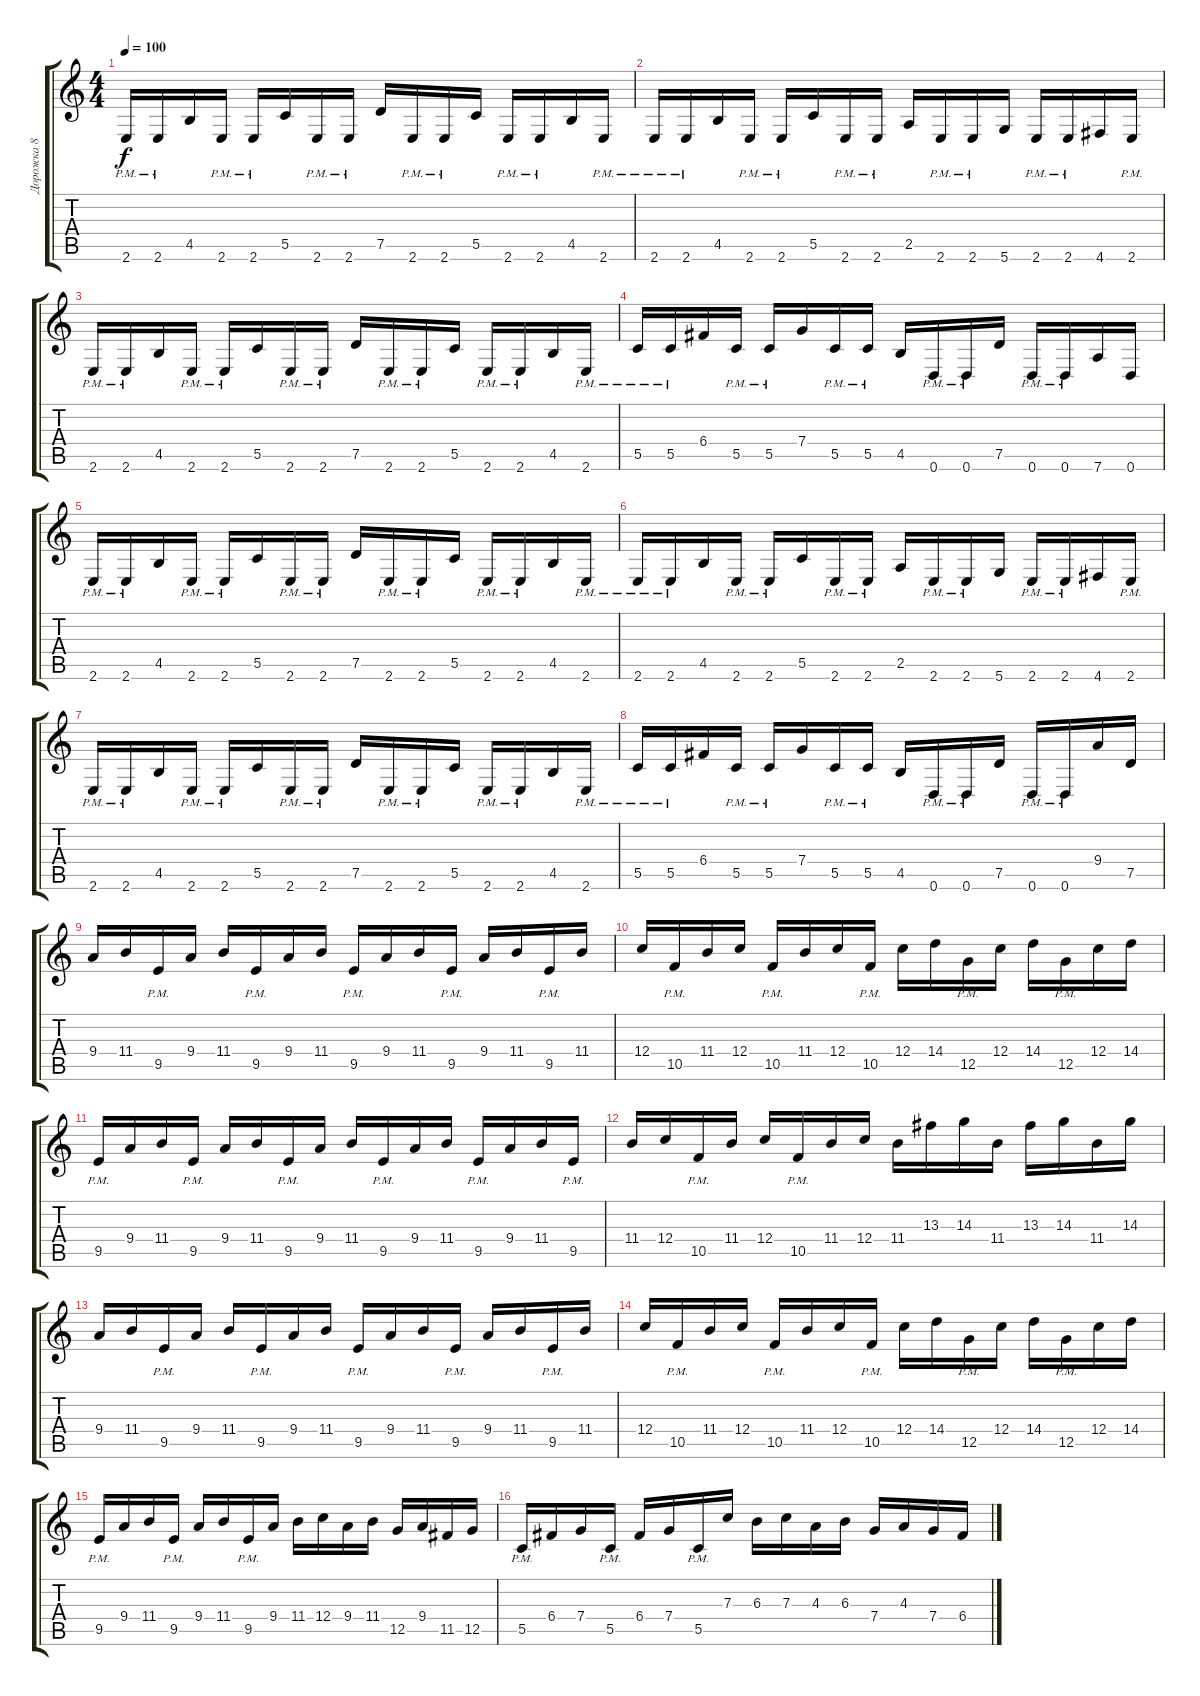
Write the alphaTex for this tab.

\track ("Дорожка 8" "Дорожка 8") {instrument distortionguitar}
\staff {score tabs}
\tuning (D4 A3 F3 C3 G2 D2) {hide}
\ts (4 4)
\tempo 100
\clef g2
\ks c
2.6{pm}.16{dy f} 2.6{pm}.16 4.5.16 2.6{pm}.16 2.6{pm}.16 5.5.16 2.6{pm}.16 2.6{pm}.16 7.5.16 2.6{pm}.16 2.6{pm}.16 5.5.16 2.6{pm}.16 2.6{pm}.16 4.5.16 2.6{pm}.16 |
2.6{pm}.16 2.6{pm}.16 4.5.16 2.6{pm}.16 2.6{pm}.16 5.5.16 2.6{pm}.16 2.6{pm}.16 2.5.16 2.6{pm}.16 2.6{pm}.16 5.6.16 2.6{pm}.16 2.6{pm}.16 4.6.16 2.6{pm}.16 |
2.6{pm}.16 2.6{pm}.16 4.5.16 2.6{pm}.16 2.6{pm}.16 5.5.16 2.6{pm}.16 2.6{pm}.16 7.5.16 2.6{pm}.16 2.6{pm}.16 5.5.16 2.6{pm}.16 2.6{pm}.16 4.5.16 2.6{pm}.16 |
5.5{pm}.16 5.5{pm}.16 6.4.16 5.5{pm}.16 5.5{pm}.16 7.4.16 5.5{pm}.16 5.5{pm}.16 4.5.16 0.6{pm}.16 0.6{pm}.16 7.5.16 0.6{pm}.16 0.6{pm}.16 7.6.16 0.6.16 |
2.6{pm}.16 2.6{pm}.16 4.5.16 2.6{pm}.16 2.6{pm}.16 5.5.16 2.6{pm}.16 2.6{pm}.16 7.5.16 2.6{pm}.16 2.6{pm}.16 5.5.16 2.6{pm}.16 2.6{pm}.16 4.5.16 2.6{pm}.16 |
2.6{pm}.16 2.6{pm}.16 4.5.16 2.6{pm}.16 2.6{pm}.16 5.5.16 2.6{pm}.16 2.6{pm}.16 2.5.16 2.6{pm}.16 2.6{pm}.16 5.6.16 2.6{pm}.16 2.6{pm}.16 4.6.16 2.6{pm}.16 |
2.6{pm}.16 2.6{pm}.16 4.5.16 2.6{pm}.16 2.6{pm}.16 5.5.16 2.6{pm}.16 2.6{pm}.16 7.5.16 2.6{pm}.16 2.6{pm}.16 5.5.16 2.6{pm}.16 2.6{pm}.16 4.5.16 2.6{pm}.16 |
5.5{pm}.16 5.5{pm}.16 6.4.16 5.5{pm}.16 5.5{pm}.16 7.4.16 5.5{pm}.16 5.5{pm}.16 4.5.16 0.6{pm}.16 0.6{pm}.16 7.5.16 0.6{pm}.16 0.6{pm}.16 9.4.16 7.5.16 |
9.4.16 11.4.16 9.5{pm}.16 9.4.16 11.4.16 9.5{pm}.16 9.4.16 11.4.16 9.5{pm}.16 9.4.16 11.4.16 9.5{pm}.16 9.4.16 11.4.16 9.5{pm}.16 11.4.16 |
12.4.16 10.5{pm}.16 11.4.16 12.4.16 10.5{pm}.16 11.4.16 12.4.16 10.5{pm}.16 12.4.16 14.4.16 12.5{pm}.16 12.4.16 14.4.16 12.5{pm}.16 12.4.16 14.4.16 |
9.5{pm}.16 9.4.16 11.4.16 9.5{pm}.16 9.4.16 11.4.16 9.5{pm}.16 9.4.16 11.4.16 9.5{pm}.16 9.4.16 11.4.16 9.5{pm}.16 9.4.16 11.4.16 9.5{pm}.16 |
11.4.16 12.4.16 10.5{pm}.16 11.4.16 12.4.16 10.5{pm}.16 11.4.16 12.4.16 11.4.16 13.3.16 14.3.16 11.4.16 13.3.16 14.3.16 11.4.16 14.3.16 |
9.4.16 11.4.16 9.5{pm}.16 9.4.16 11.4.16 9.5{pm}.16 9.4.16 11.4.16 9.5{pm}.16 9.4.16 11.4.16 9.5{pm}.16 9.4.16 11.4.16 9.5{pm}.16 11.4.16 |
12.4.16 10.5{pm}.16 11.4.16 12.4.16 10.5{pm}.16 11.4.16 12.4.16 10.5{pm}.16 12.4.16 14.4.16 12.5{pm}.16 12.4.16 14.4.16 12.5{pm}.16 12.4.16 14.4.16 |
9.5{pm}.16 9.4.16 11.4.16 9.5{pm}.16 9.4.16 11.4.16 9.5{pm}.16 9.4.16 11.4.16 12.4.16 9.4.16 11.4.16 12.5.16 9.4.16 11.5.16 12.5.16 |
5.5{pm}.16 6.4.16 7.4.16 5.5{pm}.16 6.4.16 7.4.16 5.5{pm}.16 7.3.16 6.3.16 7.3.16 4.3.16 6.3.16 7.4.16 4.3.16 7.4.16 6.4.16
